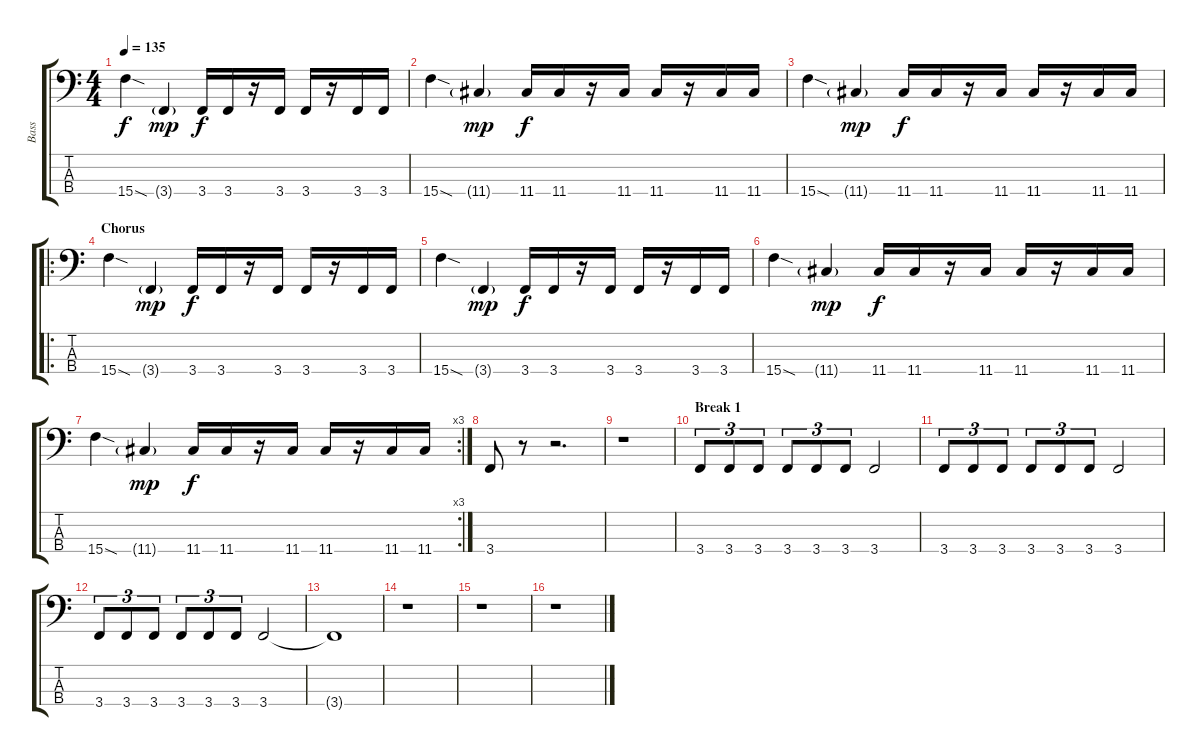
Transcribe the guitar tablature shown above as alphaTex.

\track ("Bass" "Bass") {instrument electricbasspick}
\staff {score tabs}
\tuning (G2 D2 A1 D1) {hide}
\ts (4 4)
\tempo 135
\clef f4
\ks c
15.4{sod}.4{dy f} 3.4{g}.4{dy mp} 3.4.16{dy f} 3.4.16 r.16 3.4.16 3.4.16 r.16 3.4.16 3.4.16 |
15.4{sod}.4 11.4{g}.4{dy mp} 11.4.16{dy f} 11.4.16 r.16 11.4.16 11.4.16 r.16 11.4.16 11.4.16 |
15.4{sod}.4 11.4{g}.4{dy mp} 11.4.16{dy f} 11.4.16 r.16 11.4.16 11.4.16 r.16 11.4.16 11.4.16 |
\ro
\section ("" "Chorus")
15.4{sod}.4 3.4{g}.4{dy mp} 3.4.16{dy f} 3.4.16 r.16 3.4.16 3.4.16 r.16 3.4.16 3.4.16 |
15.4{sod}.4 3.4{g}.4{dy mp} 3.4.16{dy f} 3.4.16 r.16 3.4.16 3.4.16 r.16 3.4.16 3.4.16 |
15.4{sod}.4 11.4{g}.4{dy mp} 11.4.16{dy f} 11.4.16 r.16 11.4.16 11.4.16 r.16 11.4.16 11.4.16 |
\rc 3
15.4{sod}.4 11.4{g}.4{dy mp} 11.4.16{dy f} 11.4.16 r.16 11.4.16 11.4.16 r.16 11.4.16 11.4.16 |
3.4.8 r.8 r.2{d} |
r.1 |
\section ("" "Break 1 ")
3.4.8{tu (3 2)} 3.4.8{tu (3 2)} 3.4.8{tu (3 2)} 3.4.8{tu (3 2)} 3.4.8{tu (3 2)} 3.4.8{tu (3 2)} 3.4.2 |
3.4.8{tu (3 2)} 3.4.8{tu (3 2)} 3.4.8{tu (3 2)} 3.4.8{tu (3 2)} 3.4.8{tu (3 2)} 3.4.8{tu (3 2)} 3.4.2 |
3.4.8{tu (3 2)} 3.4.8{tu (3 2)} 3.4.8{tu (3 2)} 3.4.8{tu (3 2)} 3.4.8{tu (3 2)} 3.4.8{tu (3 2)} 3.4.2 |
3.4{t}.1 |
r.1 |
r.1 |
r.1
